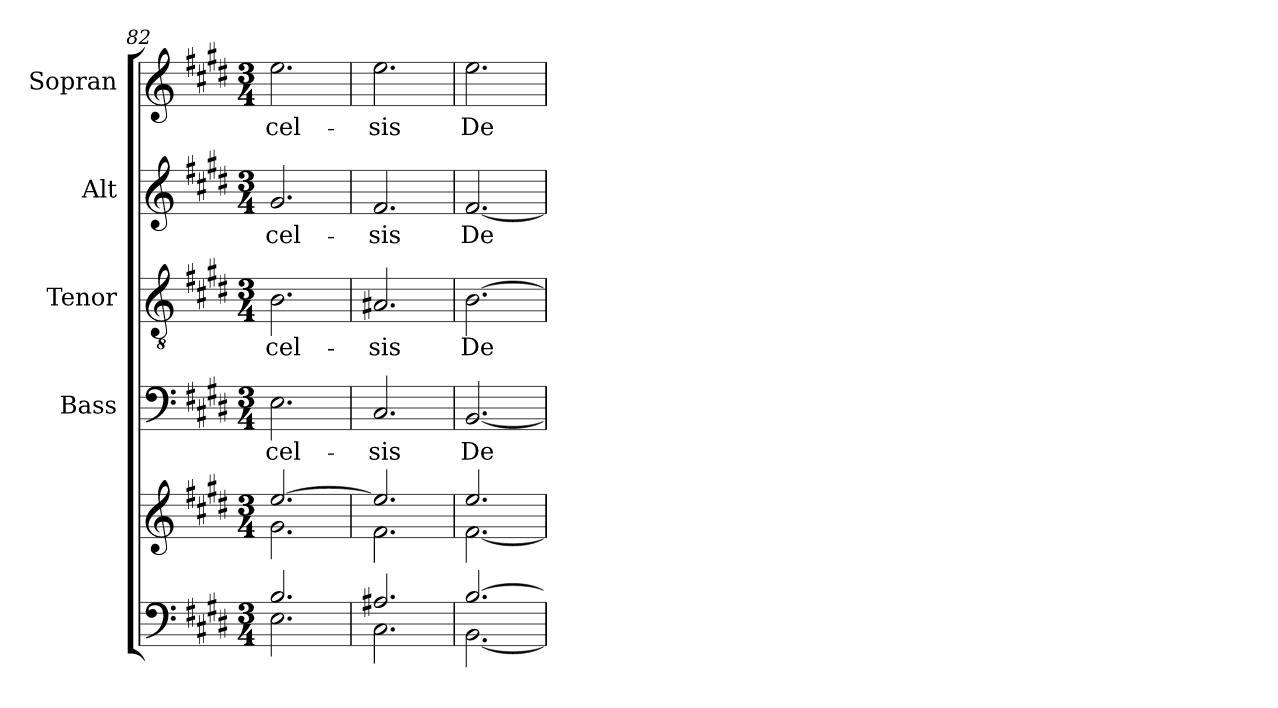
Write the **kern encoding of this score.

**kern	**kern	**kern	**text	**kern	**text	**kern	**text	**kern	**text
*part5	*part5	*part4	*part4	*part3	*part3	*part2	*part2	*part1	*part1
*staff6	*staff5	*staff4	*staff4	*staff3	*staff3	*staff2	*staff2	*staff1	*staff1
*	*	*I"Bass	*	*I"Tenor	*	*I"Alt	*	*I"Sopran	*
*	*	*I'B.	*	*I'T.	*	*I'A.	*	*I'S.	*
*clefF4	*clefG2	*clefF4	*	*clefGv2	*	*clefG2	*	*clefG2	*
*k[f#c#g#d#]	*k[f#c#g#d#]	*k[f#c#g#d#]	*	*k[f#c#g#d#]	*	*k[f#c#g#d#]	*	*k[f#c#g#d#]	*
*E:	*E:	*E:	*	*E:	*	*E:	*	*E:	*
*M3/4	*M3/4	*M3/4	*	*M3/4	*	*M3/4	*	*M3/4	*
=82	=82	=82	=82	=82	=82	=82	=82	=82	=82
*^	*^	*	*	*	*	*	*	*	*
!	!	!	!	!	!LO:LY:b	!	!LO:LY:b	!	!LO:LY:b	!	!LO:LY:b
2.B/	2.E\	[>2.ee/	2.g#\	2.E\	-cel-	2.B\	-cel-	2.g#/	-cel-	2.ee\	-cel-
=83	=83	=83	=83	=83	=83	=83	=83	=83	=83	=83	=83
!	!	!	!	!	!LO:LY:b	!	!LO:LY:b	!	!LO:LY:b	!	!LO:LY:b
2.A#X/	2.C#\	2.ee/]	2.f#\	2.C#/	-sis	2.A#X/	-sis	2.f#/	-sis	2.ee\	-sis
=84	=84	=84	=84	=84	=84	=84	=84	=84	=84	=84	=84
!	!	!	!	!	!LO:LY:b	!	!LO:LY:b	!	!LO:LY:b	!	!LO:LY:b
[>2.B/	[<2.BB\	2.ee/	[<2.f#\	[2.BB/	De-	[2.B\	De-	[2.f#/	De-	2.ee\	De-
*v	*v	*	*	*	*	*	*	*	*	*	*
*	*v	*v	*	*	*	*	*	*	*	*
=	=	=	=	=	=	=	=	=	=
*-	*-	*-	*-	*-	*-	*-	*-	*-	*-
